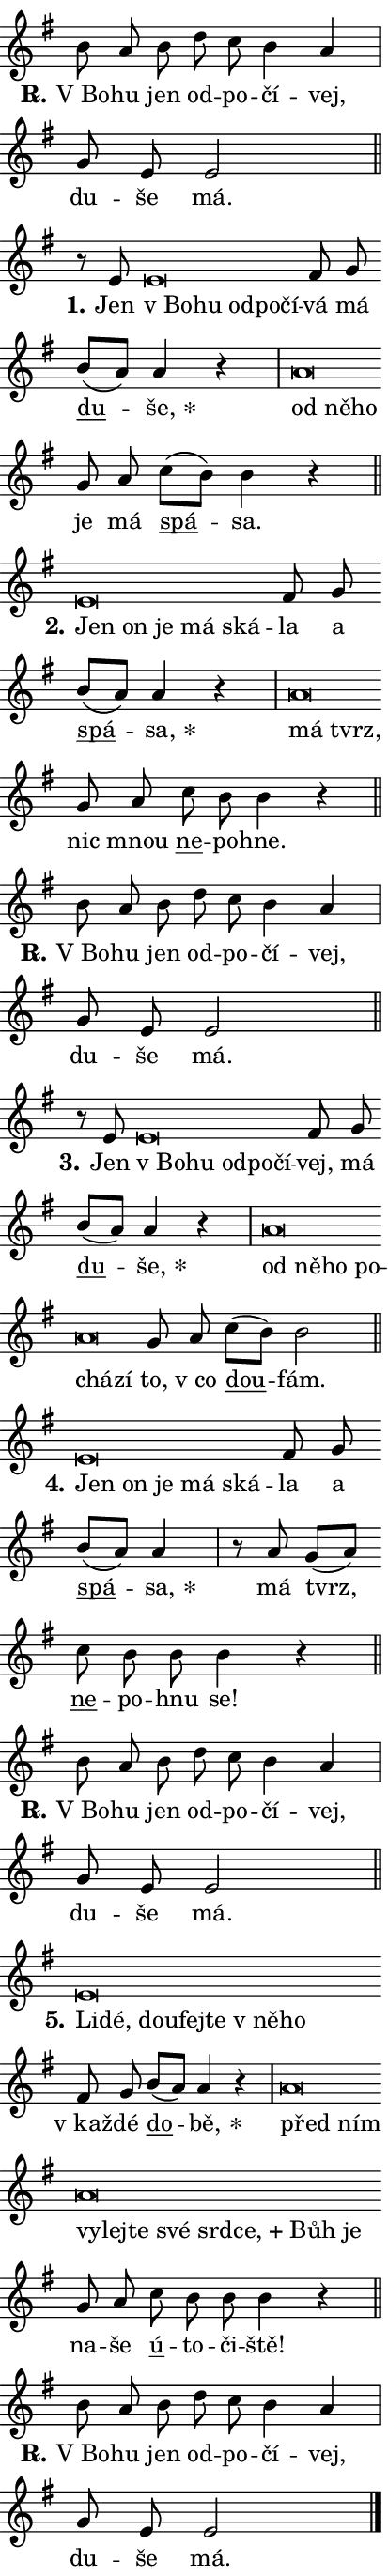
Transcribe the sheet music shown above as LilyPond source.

\version "2.24.0"
\header { tagline = "" }
\paper {
  indent = 0\cm
  top-margin = 0\cm
  right-margin = 0.13\cm % to fit lyric hyphens
  bottom-margin = 0\cm
  left-margin = 0\cm
  paper-width = 7\cm
  page-breaking = #ly:one-page-breaking
  system-system-spacing.basic-distance = #11
  score-system-spacing.basic-distance = #11
  ragged-last = ##f
}


%% Author: Thomas Morley
%% https://lists.gnu.org/archive/html/lilypond-user/2020-05/msg00002.html
#(define (line-position grob)
"Returns position of @var[grob} in current system:
   @code{'start}, if at first time-step
   @code{'end}, if at last time-step
   @code{'middle} otherwise
"
  (let* ((col (ly:item-get-column grob))
         (ln (ly:grob-object col 'left-neighbor))
         (rn (ly:grob-object col 'right-neighbor))
         (col-to-check-left (if (ly:grob? ln) ln col))
         (col-to-check-right (if (ly:grob? rn) rn col))
         (break-dir-left
           (and
             (ly:grob-property col-to-check-left 'non-musical #f)
             (ly:item-break-dir col-to-check-left)))
         (break-dir-right
           (and
             (ly:grob-property col-to-check-right 'non-musical #f)
             (ly:item-break-dir col-to-check-right))))
        (cond ((eqv? 1 break-dir-left) 'start)
              ((eqv? -1 break-dir-right) 'end)
              (else 'middle))))

#(define (tranparent-at-line-position vctor)
  (lambda (grob)
  "Relying on @code{line-position} select the relevant enry from @var{vctor}.
Used to determine transparency,"
    (case (line-position grob)
      ((end) (not (vector-ref vctor 0)))
      ((middle) (not (vector-ref vctor 1)))
      ((start) (not (vector-ref vctor 2))))))

noteHeadBreakVisibility =
#(define-music-function (break-visibility)(vector?)
"Makes @code{NoteHead}s transparent relying on @var{break-visibility}"
#{
  \override NoteHead.transparent =
    #(tranparent-at-line-position break-visibility)
#})

#(define delete-ledgers-for-transparent-note-heads
  (lambda (grob)
    "Reads whether a @code{NoteHead} is transparent.
If so this @code{NoteHead} is removed from @code{'note-heads} from
@var{grob}, which is supposed to be @code{LedgerLineSpanner}.
As a result ledgers are not printed for this @code{NoteHead}"
    (let* ((nhds-array (ly:grob-object grob 'note-heads))
           (nhds-list
             (if (ly:grob-array? nhds-array)
                 (ly:grob-array->list nhds-array)
                 '()))
           ;; Relies on the transparent-property being done before
           ;; Staff.LedgerLineSpanner.after-line-breaking is executed.
           ;; This is fragile ...
           (to-keep
             (remove
               (lambda (nhd)
                 (ly:grob-property nhd 'transparent #f))
               nhds-list)))
      ;; TODO find a better method to iterate over grob-arrays, similiar
      ;; to filter/remove etc for lists
      ;; For now rebuilt from scratch
      (set! (ly:grob-object grob 'note-heads)  '())
      (for-each
        (lambda (nhd)
          (ly:pointer-group-interface::add-grob grob 'note-heads nhd))
        to-keep))))

squashNotes = {
  \override NoteHead.X-extent = #'(-0.2 . 0.2)
  \override NoteHead.Y-extent = #'(-0.75 . 0)
  \override NoteHead.stencil =
    #(lambda (grob)
       (let ((pos (ly:grob-property grob 'staff-position)))
         (begin
           (if (< pos -7) (display "ERROR: Lower brevis then expected\n") (display ""))
           (if (<= pos -6) ly:text-interface::print ly:note-head::print))))
}
unSquashNotes = {
  \revert NoteHead.X-extent
  \revert NoteHead.Y-extent
  \revert NoteHead.stencil
}

hideNotes = \noteHeadBreakVisibility #begin-of-line-visible
unHideNotes = \noteHeadBreakVisibility #all-visible

% work-around for resetting accidentals
% https://lilypond.org/doc/v2.23/Documentation/notation/displaying-rhythms#unmetered-music
cadenzaMeasure = {
  \cadenzaOff
  \partial 1024 s1024
  \cadenzaOn
}

#(define-markup-command (accent layout props text) (markup?)
  "Underline accented syllable"
  (interpret-markup layout props
    #{\markup \override #'(offset . 4.3) \underline { #text }#}))

responsum = \markup \concat {
  "R" \hspace #-1.05 \path #0.1 #'((moveto 0 0.07) (lineto 0.9 0.8)) \hspace #0.05 "."
}

spaceSize = #0.6828661417322834 % exact space size for TeX Gyre Schola

\layout {
  \context {
    \Staff
    \remove "Time_signature_engraver"
    \override LedgerLineSpanner.after-line-breaking = #delete-ledgers-for-transparent-note-heads
  }
  \context {
    \Lyrics {
      \override LyricSpace.minimum-distance = \spaceSize
      \override LyricText.font-name = #"TeX Gyre Schola"
      \override LyricText.font-size = 1
      \override StanzaNumber.font-name = #"TeX Gyre Schola Bold"
      \override StanzaNumber.font-size = 1
    }
  }
  \context {
    \Score 
    \override NoteHead.text =
      #(lambda (grob) 
        (let ((pos (ly:grob-property grob 'staff-position)))
          #{\markup {
            \combine
              \halign #-0.55 \raise #(if (= pos -6) 0 0.5) \override #'(thickness . 2) \draw-line #'(3.2 . 0)
              \musicglyph "noteheads.sM1"
          }#}))
  }
}

% magnetic-lyrics.ily
%
%   written by
%     Jean Abou Samra <jean@abou-samra.fr>
%     Werner Lemberg <wl@gnu.org>
%
%   adapted by
%     Jiri Hon <jiri.hon@gmail.com>
%
% Version 2022-Apr-15

% https://www.mail-archive.com/lilypond-user@gnu.org/msg149350.html

#(define (Left_hyphen_pointer_engraver context)
   "Collect syllable-hyphen-syllable occurrences in lyrics and store
them in properties.  This engraver only looks to the left.  For
example, if the lyrics input is @code{foo -- bar}, it does the
following.

@itemize @bullet
@item
Set the @code{text} property of the @code{LyricHyphen} grob between
@q{foo} and @q{bar} to @code{foo}.

@item
Set the @code{left-hyphen} property of the @code{LyricText} grob with
text @q{foo} to the @code{LyricHyphen} grob between @q{foo} and
@q{bar}.
@end itemize

Use this auxiliary engraver in combination with the
@code{lyric-@/text::@/apply-@/magnetic-@/offset!} hook."
   (let ((hyphen #f)
         (text #f))
     (make-engraver
      (acknowledgers
       ((lyric-syllable-interface engraver grob source-engraver)
        (set! text grob)))
      (end-acknowledgers
       ((lyric-hyphen-interface engraver grob source-engraver)
        ;(when (not (grob::has-interface grob 'lyric-space-interface))
          (set! hyphen grob)));)
      ((stop-translation-timestep engraver)
       (when (and text hyphen)
         (ly:grob-set-object! text 'left-hyphen hyphen))
       (set! text #f)
       (set! hyphen #f)))))

#(define (lyric-text::apply-magnetic-offset! grob)
   "If the space between two syllables is less than the value in
property @code{LyricText@/.details@/.squash-threshold}, move the right
syllable to the left so that it gets concatenated with the left
syllable.

Use this function as a hook for
@code{LyricText@/.after-@/line-@/breaking} if the
@code{Left_@/hyphen_@/pointer_@/engraver} is active."
   (let ((hyphen (ly:grob-object grob 'left-hyphen #f)))
     (when hyphen
       (let ((left-text (ly:spanner-bound hyphen LEFT)))
         (when (grob::has-interface left-text 'lyric-syllable-interface)
           (let* ((common (ly:grob-common-refpoint grob left-text X))
                  (this-x-ext (ly:grob-extent grob common X))
                  (left-x-ext
                   (begin
                     ;; Trigger magnetism for left-text.
                     (ly:grob-property left-text 'after-line-breaking)
                     (ly:grob-extent left-text common X)))
                  ;; `delta` is the gap width between two syllables.
                  (delta (- (interval-start this-x-ext)
                            (interval-end left-x-ext)))
                  (details (ly:grob-property grob 'details))
                  (threshold (assoc-get 'squash-threshold details 0.2)))
             (when (< delta threshold)
               (let* (;; We have to manipulate the input text so that
                      ;; ligatures crossing syllable boundaries are not
                      ;; disabled.  For languages based on the Latin
                      ;; script this is essentially a beautification.
                      ;; However, for non-Western scripts it can be a
                      ;; necessity.
                      (lt (ly:grob-property left-text 'text))
                      (rt (ly:grob-property grob 'text))
                      (is-space (grob::has-interface hyphen 'lyric-space-interface))
                      (space (if is-space " " ""))
                      (extra-delta (if is-space spaceSize 0))
                      ;; Append new syllable.
                      (ltrt-space (if (and (string? lt) (string? rt))
                                (string-append lt space rt)
                                (make-concat-markup (list lt space rt))))
                      ;; Right-align `ltrt` to the right side.
                      (ltrt-space-markup (grob-interpret-markup
                               grob
                               (make-translate-markup
                                (cons (interval-length this-x-ext) 0)
                                (make-right-align-markup ltrt-space)))))
                 (begin
                   ;; Don't print `left-text`.
                   (ly:grob-set-property! left-text 'stencil #f)
                   ;; Set text and stencil (which holds all collected
                   ;; syllables so far) and shift it to the left.
                   (ly:grob-set-property! grob 'text ltrt-space)
                   (ly:grob-set-property! grob 'stencil ltrt-space-markup)
                   (ly:grob-translate-axis! grob (- (- delta extra-delta)) X))))))))))


#(define (lyric-hyphen::displace-bounds-first grob)
   ;; Make very sure this callback isn't triggered too early.
   (let ((left (ly:spanner-bound grob LEFT))
         (right (ly:spanner-bound grob RIGHT)))
     (ly:grob-property left 'after-line-breaking)
     (ly:grob-property right 'after-line-breaking)
     (ly:lyric-hyphen::print grob)))

squashThreshold = #0.4

\layout {
  \context {
    \Lyrics
    \consists #Left_hyphen_pointer_engraver
    \override LyricText.after-line-breaking =
      #lyric-text::apply-magnetic-offset!
    \override LyricHyphen.stencil = #lyric-hyphen::displace-bounds-first
    \override LyricText.details.squash-threshold = \squashThreshold
    \override LyricHyphen.minimum-distance = 0
    \override LyricHyphen.minimum-length = \squashThreshold
  }
}

squashText = \override LyricText.details.squash-threshold = 9999
unSquashText = \override LyricText.details.squash-threshold = \squashThreshold

leftText = \override LyricText.self-alignment-X = #LEFT
unLeftText = \revert LyricText.self-alignment-X

starOffset = #(lambda (grob) 
                (let ((x_offset (ly:self-alignment-interface::aligned-on-x-parent grob)))
                  (if (= x_offset 0) 0 (+ x_offset 1.2))))

star = #(define-music-function (syllable)(string?)
"Append star separator at the end of a syllable"
#{
  \once \override LyricText.X-offset = #starOffset
  \lyricmode { \markup {
    #syllable
    \override #'((font-name . "TeX Gyre Schola Bold")) \hspace #0.2 \lower #0.65 \larger "*"
  } }
#})

starAccent = #(define-music-function (syllable)(string?)
"Append star separator at the end of a syllable and make accent"
#{
  \once \override LyricText.X-offset = #starOffset
  \lyricmode { \markup {
    \accent #syllable
    \override #'((font-name . "TeX Gyre Schola Bold")) \hspace #0.2 \lower #0.65 \larger "*"
  } }
#})

breath = #(define-music-function (syllable)(string?)
"Append breathing indicator at the end of a syllable"
#{
  \lyricmode { \markup { #syllable "+" } }
#})

optionalBreath = #(define-music-function (syllable)(string?)
"Append optional breathing indicator at the end of a syllable"
#{
  \lyricmode { \markup { #syllable "(+)" } }
#})


\score {
    <<
        \new Voice = "melody" { \cadenzaOn \key g \major \relative { b'8 a b d c b4 a \cadenzaMeasure \bar "|" g8 e e2 \cadenzaMeasure \bar "||" \break } }
        \new Lyrics \lyricsto "melody" { \lyricmode { \set stanza = \responsum
"V Bo" -- hu jen od -- po -- čí -- vej, du -- še má. } }
    >>
    \layout {}
}

\score {
    <<
        \new Voice = "melody" { \cadenzaOn \key g \major \relative { r8 e'8 \squashNotes e\breve*1/16 \hideNotes \breve*1/16 \bar "" \breve*1/16 \bar "" \breve*1/16 \breve*1/16 \bar "" \unHideNotes \unSquashNotes fis8 g \bar "" b[( a)] a4 r \cadenzaMeasure \bar "|" \squashNotes a\breve*1/16 \hideNotes \breve*1/16 \breve*1/16 \bar "" \unHideNotes \unSquashNotes g8 a \bar "" c[( b)] b4 r \cadenzaMeasure \bar "||" \break } }
        \new Lyrics \lyricsto "melody" { \lyricmode { \set stanza = "1."
Jen \leftText "v Bo" -- \squashText hu od -- po -- čí -- \unLeftText \unSquashText vá má \markup \accent du -- \star še, \leftText od \squashText ně -- ho \unLeftText \unSquashText je má \markup \accent spá -- sa. } }
    >>
    \layout {}
}

\score {
    <<
        \new Voice = "melody" { \cadenzaOn \key g \major \relative { \squashNotes e'\breve*1/16 \hideNotes \breve*1/16 \bar "" \breve*1/16 \bar "" \breve*1/16 \breve*1/16 \bar "" \unHideNotes \unSquashNotes fis8 g \bar "" b[( a)] a4 r \cadenzaMeasure \bar "|" \squashNotes a\breve*1/16 \hideNotes \breve*1/16 \bar "" \unHideNotes \unSquashNotes g8 a \bar "" c b b4 r \cadenzaMeasure \bar "||" \break } }
        \new Lyrics \lyricsto "melody" { \lyricmode { \set stanza = "2."
\leftText Jen \squashText on je má ská -- \unLeftText \unSquashText la a \markup \accent spá -- \star sa, \leftText má \squashText tvrz, \unLeftText \unSquashText nic mnou \markup \accent ne -- po -- hne. } }
    >>
    \layout {}
}

\score {
    <<
        \new Voice = "melody" { \cadenzaOn \key g \major \relative { b'8 a b d c b4 a \cadenzaMeasure \bar "|" g8 e e2 \cadenzaMeasure \bar "||" \break } }
        \new Lyrics \lyricsto "melody" { \lyricmode { \set stanza = \responsum
"V Bo" -- hu jen od -- po -- čí -- vej, du -- še má. } }
    >>
    \layout {}
}

\score {
    <<
        \new Voice = "melody" { \cadenzaOn \key g \major \relative { r8 e'8 \squashNotes e\breve*1/16 \hideNotes \breve*1/16 \bar "" \breve*1/16 \bar "" \breve*1/16 \breve*1/16 \bar "" \unHideNotes \unSquashNotes fis8 g \bar "" b[( a)] a4 r \cadenzaMeasure \bar "|" \squashNotes a\breve*1/16 \hideNotes \breve*1/16 \bar "" \breve*1/16 \bar "" \breve*1/16 \bar "" \breve*1/16 \breve*1/16 \bar "" \unHideNotes \unSquashNotes g8 a \bar "" c[( b)] b2 \cadenzaMeasure \bar "||" \break } }
        \new Lyrics \lyricsto "melody" { \lyricmode { \set stanza = "3."
Jen \leftText "v Bo" -- \squashText hu od -- po -- čí -- \unLeftText \unSquashText vej, má \markup \accent du -- \star še, \leftText od \squashText ně -- ho po -- chá -- zí \unLeftText \unSquashText to, "v co" \markup \accent dou -- fám. } }
    >>
    \layout {}
}

\score {
    <<
        \new Voice = "melody" { \cadenzaOn \key g \major \relative { \squashNotes e'\breve*1/16 \hideNotes \breve*1/16 \bar "" \breve*1/16 \bar "" \breve*1/16 \breve*1/16 \bar "" \unHideNotes \unSquashNotes fis8 g \bar "" b[( a)] a4 \cadenzaMeasure \bar "|" r8 a g8[( a)] \bar "" c b b b4 r \cadenzaMeasure \bar "||" \break } }
        \new Lyrics \lyricsto "melody" { \lyricmode { \set stanza = "4."
\leftText Jen \squashText on je má ská -- \unLeftText \unSquashText la a \markup \accent spá -- \star sa, má tvrz, \markup \accent ne -- po -- hnu se! } }
    >>
    \layout {}
}

\score {
    <<
        \new Voice = "melody" { \cadenzaOn \key g \major \relative { b'8 a b d c b4 a \cadenzaMeasure \bar "|" g8 e e2 \cadenzaMeasure \bar "||" \break } }
        \new Lyrics \lyricsto "melody" { \lyricmode { \set stanza = \responsum
"V Bo" -- hu jen od -- po -- čí -- vej, du -- še má. } }
    >>
    \layout {}
}

\score {
    <<
        \new Voice = "melody" { \cadenzaOn \key g \major \relative { \squashNotes e'\breve*1/16 \hideNotes \breve*1/16 \bar "" \breve*1/16 \bar "" \breve*1/16 \bar "" \breve*1/16 \bar "" \breve*1/16 \breve*1/16 \bar "" \unHideNotes \unSquashNotes fis8 g \bar "" b[( a)] a4 r \cadenzaMeasure \bar "|" \squashNotes a\breve*1/16 \hideNotes \breve*1/16 \bar "" \breve*1/16 \bar "" \breve*1/16 \bar "" \breve*1/16 \bar "" \breve*1/16 \bar "" \breve*1/16 \bar "" \breve*1/16 \bar "" \breve*1/16 \breve*1/16 \bar "" \unHideNotes \unSquashNotes g8 a \bar "" c b b b4 r \cadenzaMeasure \bar "||" \break } }
        \new Lyrics \lyricsto "melody" { \lyricmode { \set stanza = "5."
\leftText Li -- \squashText dé, dou -- fej -- te "v ně" -- ho \unLeftText \unSquashText "v kaž" -- dé \markup \accent do -- \star bě, \leftText před \squashText ním vy -- lej -- te své srd -- \breath "ce," Bůh je \unLeftText \unSquashText na -- še \markup \accent ú -- to -- či -- ště! } }
    >>
    \layout {}
}

\score {
    <<
        \new Voice = "melody" { \cadenzaOn \key g \major \relative { b'8 a b d c b4 a \cadenzaMeasure \bar "|" g8 e e2 \cadenzaMeasure \bar "||" \break } \bar "|." }
        \new Lyrics \lyricsto "melody" { \lyricmode { \set stanza = \responsum
"V Bo" -- hu jen od -- po -- čí -- vej, du -- še má. } }
    >>
    \layout {}
}
